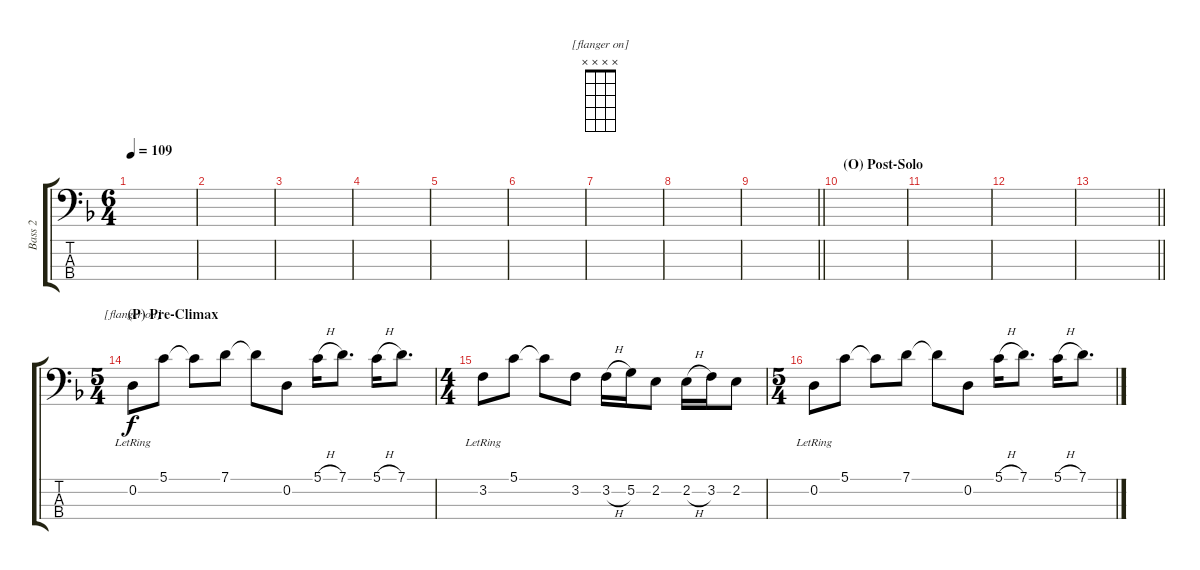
\track ("Bass 2" "Bass 2") {instrument electricbasspick}
\staff {score tabs}
\tuning (G2 D2 A1 D1) {hide}
\chord ("[flanger on]" x x x x)
\ts (6 4)
\tempo 109
\clef f4
\ks dminor
|
|
|
|
|
|
|
|
\barLineRight lightlight
|
\section ("" "(O) Post-Solo")
|
|
|
\barLineRight lightlight
|
\ts (5 4)
\section ("" "(P) Pre-Climax")
0.2{lr}.8{ch "[flanger on]"} 5.1.8{beam split} 5.1{t}.8{beam merge} 7.1.8{beam split} 7.1{t}.8 0.2.8 5.1{h}.16 7.1.8{d} 5.1{h}.16 7.1.8{d} |
\ts (4 4)
3.2{lr}.8 5.1.8{beam split} 5.1{t}.8{beam merge} 3.2.8 3.2{h}.16 5.2.16 2.2.8 2.2{h}.16 3.2.16 2.2.8 |
\ts (5 4)
0.2{lr}.8 5.1.8{beam split} 5.1{t}.8{beam merge} 7.1.8{beam split} 7.1{t}.8 0.2.8 5.1{h}.16 7.1.8{d} 5.1{h}.16 7.1.8{d}
